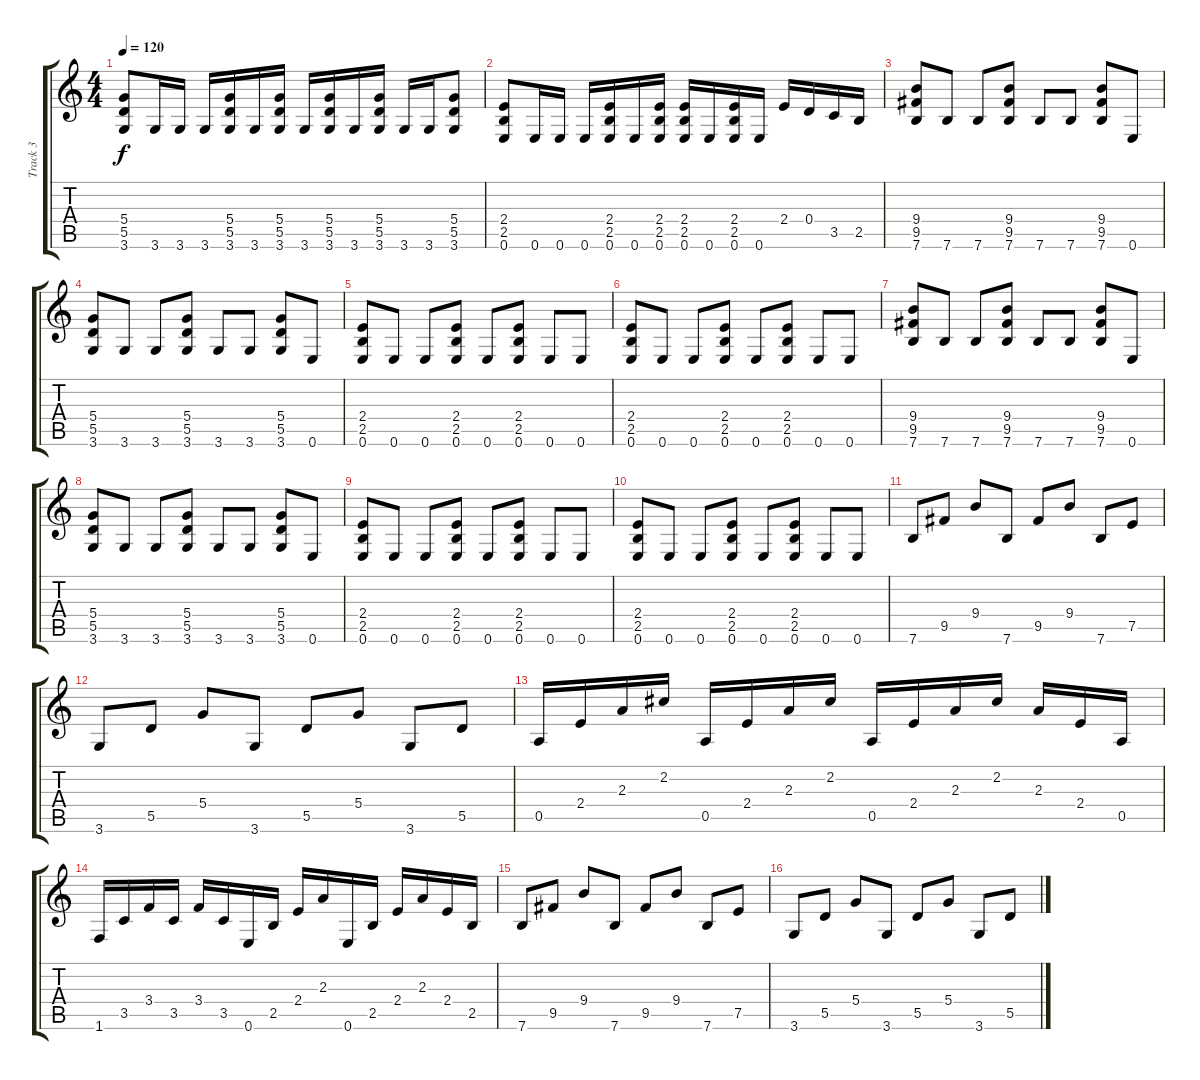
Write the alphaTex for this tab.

\track ("Track 3" "Track 3") {instrument distortionguitar}
\staff {score tabs}
\tuning (E4 B3 G3 D3 A2 E2) {hide}
\ts (4 4)
\tempo 120
\clef g2
\ks c
(5.4 5.5 3.6).8{dy f} 3.6.16 3.6.16 3.6.16 (5.4 5.5 3.6).16 3.6.16 (5.4 5.5 3.6).16 3.6.16 (5.4 5.5 3.6).16 3.6.16 (5.4 5.5 3.6).16 3.6.16 3.6.16 (5.4 5.5 3.6).8 |
(2.4 2.5 0.6).8 0.6.16 0.6.16 0.6.16 (2.4 2.5 0.6).16 0.6.16 (2.4 2.5 0.6).16 (2.4 2.5 0.6).16 0.6.16 (2.4 2.5 0.6).16 0.6.16 2.4.16 0.4.16 3.5.16 2.5.16 |
(9.4 9.5 7.6).8 7.6.8 7.6.8 (9.4 9.5 7.6).8 7.6.8 7.6.8 (9.4 9.5 7.6).8 0.6.8 |
(5.4 5.5 3.6).8 3.6.8 3.6.8 (5.4 5.5 3.6).8 3.6.8 3.6.8 (5.4 5.5 3.6).8 0.6.8 |
(2.4 2.5 0.6).8 0.6.8 0.6.8 (2.4 2.5 0.6).8 0.6.8 (2.4 2.5 0.6).8 0.6.8 0.6.8 |
(2.4 2.5 0.6).8 0.6.8 0.6.8 (2.4 2.5 0.6).8 0.6.8 (2.4 2.5 0.6).8 0.6.8 0.6.8 |
(9.4 9.5 7.6).8 7.6.8 7.6.8 (9.4 9.5 7.6).8 7.6.8 7.6.8 (9.4 9.5 7.6).8 0.6.8 |
(5.4 5.5 3.6).8 3.6.8 3.6.8 (5.4 5.5 3.6).8 3.6.8 3.6.8 (5.4 5.5 3.6).8 0.6.8 |
(2.4 2.5 0.6).8 0.6.8 0.6.8 (2.4 2.5 0.6).8 0.6.8 (2.4 2.5 0.6).8 0.6.8 0.6.8 |
(2.4 2.5 0.6).8 0.6.8 0.6.8 (2.4 2.5 0.6).8 0.6.8 (2.4 2.5 0.6).8 0.6.8 0.6.8 |
7.6.8 9.5.8 9.4.8 7.6.8 9.5.8 9.4.8 7.6.8 7.5.8 |
3.6.8 5.5.8 5.4.8 3.6.8 5.5.8 5.4.8 3.6.8 5.5.8 |
0.5.16 2.4.16 2.3.16 2.2.16 0.5.16 2.4.16 2.3.16 2.2.16 0.5.16 2.4.16 2.3.16 2.2.16 2.3.16 2.4.16 0.5.16 |
1.6.16 3.5.16 3.4.16 3.5.16 3.4.16 3.5.16 0.6.16 2.5.16 2.4.16 2.3.16 0.6.16 2.5.16 2.4.16 2.3.16 2.4.16 2.5.16 |
7.6.8 9.5.8 9.4.8 7.6.8 9.5.8 9.4.8 7.6.8 7.5.8 |
3.6.8 5.5.8 5.4.8 3.6.8 5.5.8 5.4.8 3.6.8 5.5.8
